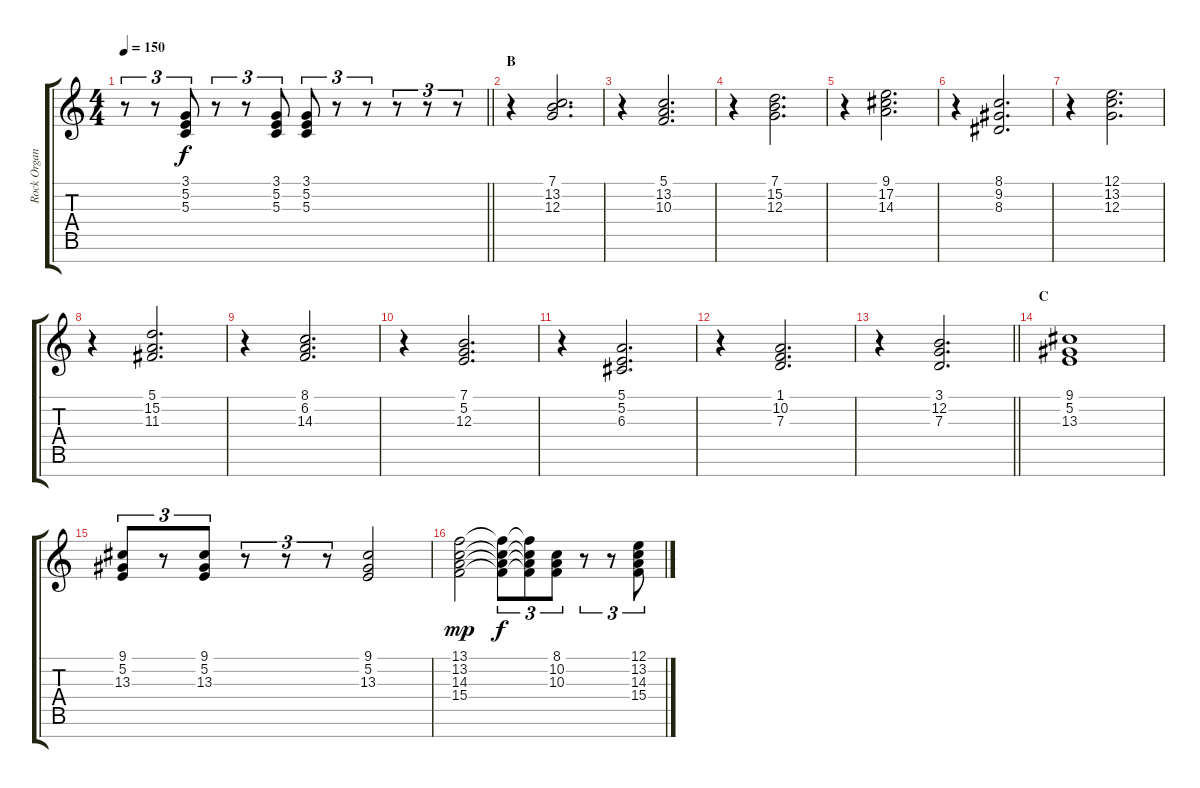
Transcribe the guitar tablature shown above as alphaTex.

\track ("Rock Organ" "Rock Organ") {instrument rockorgan}
\staff {score tabs}
\tuning (E4 B3 G3 D3 A2 E2 B1) {hide}
\ts (4 4)
\tempo 150
\clef g2
\barLineRight lightlight
\ks c
r.8{tu (3 2) dy f} r.8{tu (3 2)} (3.1 5.2 5.3).8{tu (3 2)} r.8{tu (3 2)} r.8{tu (3 2)} (3.1 5.2 5.3).8{tu (3 2)} (3.1 5.2 5.3).8{tu (3 2)} r.8{tu (3 2)} r.8{tu (3 2)} r.8{tu (3 2)} r.8{tu (3 2)} r.8{tu (3 2)} |
\section ("" "B")
r.4 (7.1 13.2 12.3).2{d} |
r.4 (5.1 13.2 10.3).2{d} |
r.4 (7.1 15.2 12.3).2{d} |
r.4 (9.1 17.2 14.3).2{d} |
r.4 (8.1 9.2 8.3).2{d} |
r.4 (12.1 13.2 12.3).2{d} |
r.4 (5.1 15.2 11.3).2{d} |
r.4 (8.1 6.2 14.3).2{d} |
r.4 (7.1 5.2 12.3).2{d} |
r.4 (5.1 5.2 6.3).2{d} |
r.4 (1.1 10.2 7.3).2{d} |
\barLineRight lightlight
r.4 (3.1 12.2 7.3).2{d} |
\section ("" "C")
(9.1 5.2 13.3).1 |
(9.1 5.2 13.3).8{tu (3 2)} r.8{tu (3 2)} (9.1 5.2 13.3).8{tu (3 2)} r.8{tu (3 2)} r.8{tu (3 2)} r.8{tu (3 2)} (9.1 5.2 13.3).2 |
(13.1 13.2 14.3 15.4).2{dy mp} (13.1{t} 13.2{t} 14.3{t} 15.4{t}).8{tu (3 2) dy f} (13.1{t} 13.2{t} 14.3{t} 15.4{t}).8{tu (3 2)} (8.1 10.2 10.3).8{tu (3 2)} r.8{tu (3 2)} r.8{tu (3 2)} (12.1 13.2 14.3 15.4).8{tu (3 2)}
